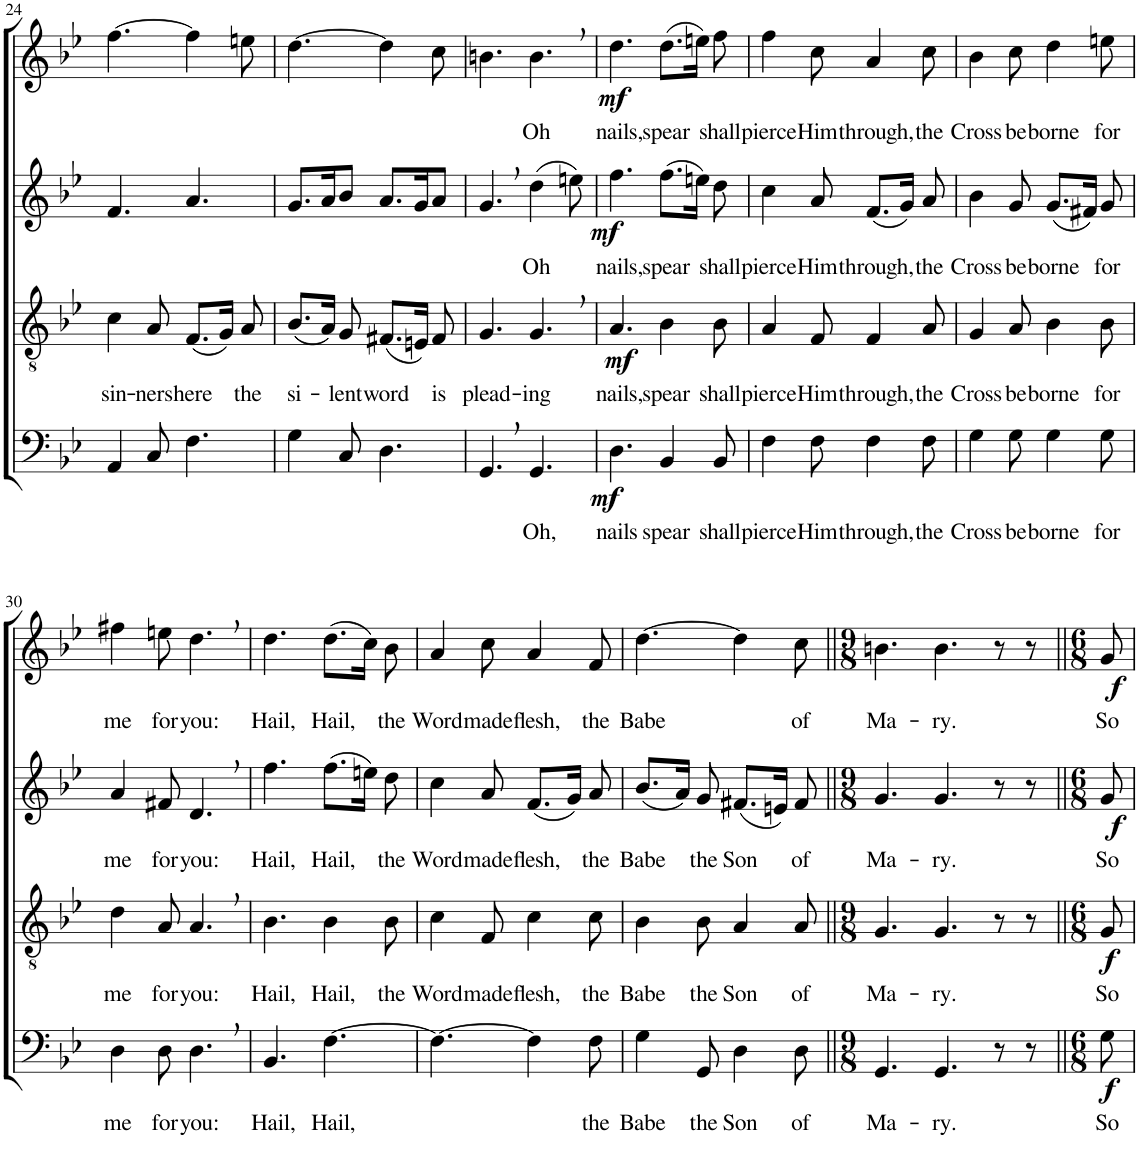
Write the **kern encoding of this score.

**kern	**text	**dynam	**kern	**text	**dynam	**kern	**text	**dynam	**kern	**text	**dynam
*part4	*part4	*part4	*part3	*part3	*part3	*part2	*part2	*part2	*part1	*part1	*part1
*staff4	*staff4	*staff4	*staff3	*staff3	*staff3	*staff2	*staff2	*staff2	*staff1	*staff1	*staff1
*I"Bassi	*	*	*I"Tenori	*	*	*I"Contralti	*	*	*I"Soprani	*	*
!!LO:PB:g=z
*clefF4	*	*	*clefGv2	*	*	*clefG2	*	*	*clefG2	*	*
*	*	*	*	*	*	*	*	*	*Trd1c2	*	*
*k[b-e-]	*	*	*k[b-e-]	*	*	*k[b-e-]	*	*	*k[b-e-]	*	*
*B-:	*	*	*B-:	*	*	*B-:	*	*	*B-:	*	*
*M6/8	*	*	*M6/8	*	*	*M6/8	*	*	*M6/8	*	*
=24	=24	=24	=24	=24	=24	=24	=24	=24	=24	=24	=24
!	!	!	!	!LO:LY:b	!	!	!	!	!	!	!
4AA/	.	.	4c\	sin-	.	4.f/	.	.	[4.ff\	.	.
!	!	!	!	!LO:LY:b	!	!	!	!	!	!	!
8C/	.	.	8A/	-ners	.	.	.	.	.	.	.
!	!	!	!	!LO:LY:b	!	!	!	!	!	!	!
4.F\	.	.	(8.F/L	here	.	4.a/	.	.	4ff\]	.	.
.	.	.	16G/Jk)	.	.	.	.	.	.	.	.
!	!	!	!	!LO:LY:b	!	!	!	!	!	!	!
.	.	.	8A/	the	.	.	.	.	8een\	.	.
=25	=25	=25	=25	=25	=25	=25	=25	=25	=25	=25	=25
!	!	!	!	!LO:LY:b	!	!	!	!	!	!	!
4G\	.	.	(8.B-/L	si-	.	8.g/L	.	.	[4.dd\	.	.
.	.	.	16A/Jk)	.	.	16a/K	.	.	.	.	.
!	!	!	!	!LO:LY:b	!	!	!	!	!	!	!
8C/	.	.	8G/	-lent	.	8b-/J	.	.	.	.	.
!	!	!	!	!LO:LY:b	!	!	!	!	!	!	!
4.D\	.	.	(8.F#X/L	word	.	8.a/L	.	.	4dd\]	.	.
.	.	.	16En/Jk)	.	.	16g/K	.	.	.	.	.
!	!	!	!	!LO:LY:b	!	!	!	!	!	!	!
.	.	.	8F#/	is	.	8a/J	.	.	8cc\	.	.
=26	=26	=26	=26	=26	=26	=26	=26	=26	=26	=26	=26
!	!	!	!	!LO:LY:b	!	!	!	!	!	!	!
4.GG,/	.	.	4.G/	plead-	.	4.g,/	.	.	4.bn\	.	.
!	!LO:LY:b	!	!	!LO:LY:b	!	!	!LO:LY:b	!	!	!LO:LY:b	!
4.GG/	Oh,	.	4.G,/	-ing	.	(4dd\	Oh	.	4.b,\	Oh	.
.	.	.	.	.	.	8een\)	.	.	.	.	.
=27	=27	=27	=27	=27	=27	=27	=27	=27	=27	=27	=27
!	!LO:LY:b	!LO:DY:b	!	!LO:LY:b	!LO:DY:b	!	!LO:LY:b	!LO:DY:b	!	!LO:LY:b	!LO:DY:b
4.D\	nails	mf	4.A/	nails,	mf	4.ff\	nails,	mf	4.dd\	nails,	mf
!	!LO:LY:b	!	!	!LO:LY:b	!	!	!LO:LY:b	!	!	!LO:LY:b	!
4BB-/	spear	.	4B-\	spear	.	(8.ff\L	spear	.	(8.dd\L	spear	.
.	.	.	.	.	.	16een\Jk)	.	.	16een\Jk)	.	.
!	!LO:LY:b	!	!	!LO:LY:b	!	!	!LO:LY:b	!	!	!LO:LY:b	!
8BB-/	shall	.	8B-\	shall	.	8dd\	shall	.	8ff\	shall	.
=28	=28	=28	=28	=28	=28	=28	=28	=28	=28	=28	=28
!	!LO:LY:b	!	!	!LO:LY:b	!	!	!LO:LY:b	!	!	!LO:LY:b	!
4F\	pierce	.	4A/	pierce	.	4cc\	pierce	.	4ff\	pierce	.
!	!LO:LY:b	!	!	!LO:LY:b	!	!	!LO:LY:b	!	!	!LO:LY:b	!
8F\	Him	.	8F/	Him	.	8a/	Him	.	8cc\	Him	.
!	!LO:LY:b	!	!	!LO:LY:b	!	!	!LO:LY:b	!	!	!LO:LY:b	!
4F\	through,	.	4F/	through,	.	(8.f/L	through,	.	4a/	through,	.
.	.	.	.	.	.	16g/Jk)	.	.	.	.	.
!	!LO:LY:b	!	!	!LO:LY:b	!	!	!LO:LY:b	!	!	!LO:LY:b	!
8F\	the	.	8A/	the	.	8a/	the	.	8cc\	the	.
=29	=29	=29	=29	=29	=29	=29	=29	=29	=29	=29	=29
!	!LO:LY:b	!	!	!LO:LY:b	!	!	!LO:LY:b	!	!	!LO:LY:b	!
4G\	Cross	.	4G/	Cross	.	4b-\	Cross	.	4b-\	Cross	.
!	!LO:LY:b	!	!	!LO:LY:b	!	!	!LO:LY:b	!	!	!LO:LY:b	!
8G\	be	.	8A/	be	.	8g/	be	.	8cc\	be	.
!	!LO:LY:b	!	!	!LO:LY:b	!	!	!LO:LY:b	!	!	!LO:LY:b	!
4G\	borne	.	4B-\	borne	.	(8.g/L	borne	.	4dd\	borne	.
.	.	.	.	.	.	16f#X/Jk)	.	.	.	.	.
!	!LO:LY:b	!	!	!LO:LY:b	!	!	!LO:LY:b	!	!	!LO:LY:b	!
8G\	for	.	8B-\	for	.	8g/	for	.	8een\	for	.
!!LO:LB:g=z
=30	=30	=30	=30	=30	=30	=30	=30	=30	=30	=30	=30
!	!LO:LY:b	!	!	!LO:LY:b	!	!	!LO:LY:b	!	!	!LO:LY:b	!
4D\	me	.	4d\	me	.	4a/	me	.	4ff#X\	me	.
!	!LO:LY:b	!	!	!LO:LY:b	!	!	!LO:LY:b	!	!	!LO:LY:b	!
8D\	for	.	8A/	for	.	8f#X/	for	.	8een\	for	.
!	!LO:LY:b	!	!	!LO:LY:b	!	!	!LO:LY:b	!	!	!LO:LY:b	!
4.D,\	you:	.	4.A,/	you:	.	4.d,/	you:	.	4.dd,\	you:	.
=31	=31	=31	=31	=31	=31	=31	=31	=31	=31	=31	=31
!	!LO:LY:b	!	!	!LO:LY:b	!	!	!LO:LY:b	!	!	!LO:LY:b	!
4.BB-/	Hail,	.	4.B-\	Hail,	.	4.ff\	Hail,	.	4.dd\	Hail,	.
!	!LO:LY:b	!	!	!LO:LY:b	!	!	!LO:LY:b	!	!	!LO:LY:b	!
[4.F\	Hail,	.	4B-\	Hail,	.	(8.ff\L	Hail,	.	(8.dd\L	Hail,	.
.	.	.	.	.	.	16een\Jk)	.	.	16cc\Jk)	.	.
!	!	!	!	!LO:LY:b	!	!	!LO:LY:b	!	!	!LO:LY:b	!
.	.	.	8B-\	the	.	8dd\	the	.	8b-\	the	.
=32	=32	=32	=32	=32	=32	=32	=32	=32	=32	=32	=32
!	!	!	!	!LO:LY:b	!	!	!LO:LY:b	!	!	!LO:LY:b	!
4.F\_	.	.	4c\	Word	.	4cc\	Word	.	4a/	Word	.
!	!	!	!	!LO:LY:b	!	!	!LO:LY:b	!	!	!LO:LY:b	!
.	.	.	8F/	made	.	8a/	made	.	8cc\	made	.
!	!	!	!	!LO:LY:b	!	!	!LO:LY:b	!	!	!LO:LY:b	!
4F\]	.	.	4c\	flesh,	.	(8.f/L	flesh,	.	4a/	flesh,	.
.	.	.	.	.	.	16g/Jk)	.	.	.	.	.
!	!LO:LY:b	!	!	!LO:LY:b	!	!	!LO:LY:b	!	!	!LO:LY:b	!
8F\	the	.	8c\	the	.	8a/	the	.	8f/	the	.
=33	=33	=33	=33	=33	=33	=33	=33	=33	=33	=33	=33
!	!LO:LY:b	!	!	!LO:LY:b	!	!	!LO:LY:b	!	!	!LO:LY:b	!
4G\	Babe	.	4B-\	Babe	.	(8.b-/L	Babe	.	[4.dd\	Babe	.
.	.	.	.	.	.	16a/Jk)	.	.	.	.	.
!	!LO:LY:b	!	!	!LO:LY:b	!	!	!LO:LY:b	!	!	!	!
8GG/	the	.	8B-\	the	.	8g/	the	.	.	.	.
!	!LO:LY:b	!	!	!LO:LY:b	!	!	!LO:LY:b	!	!	!	!
4D\	Son	.	4A/	Son	.	(8.f#X/L	Son	.	4dd\]	.	.
.	.	.	.	.	.	16en/Jk)	.	.	.	.	.
!	!LO:LY:b	!	!	!LO:LY:b	!	!	!LO:LY:b	!	!	!LO:LY:b	!
8D\	of	.	8A/	of	.	8f#/	of	.	8cc\	of	.
=34||	=34||	=34||	=34||	=34||	=34||	=34||	=34||	=34||	=34||	=34||	=34||
*M9/8	*	*	*M9/8	*	*	*M9/8	*	*	*M9/8	*	*
!	!LO:LY:b	!	!	!LO:LY:b	!	!	!LO:LY:b	!	!	!LO:LY:b	!
4.GG/	Ma-	.	4.G/	Ma-	.	4.g/	Ma-	.	4.bn\	Ma-	.
!	!LO:LY:b	!	!	!LO:LY:b	!	!	!LO:LY:b	!	!	!LO:LY:b	!
4.GG/	-ry.	.	4.G/	-ry.	.	4.g/	-ry.	.	4.b\	-ry.	.
8r	.	.	8r	.	.	8r	.	.	8r	.	.
8r	.	.	8r	.	.	8r	.	.	8r	.	.
=35||	=35||	=35||	=35||	=35||	=35||	=35||	=35||	=35||	=35||	=35||	=35||
*M6/8	*	*	*M6/8	*	*	*M6/8	*	*	*M6/8	*	*
!	!LO:LY:b	!LO:DY:b	!	!LO:LY:b	!LO:DY:b	!	!LO:LY:b	!LO:DY:b	!	!LO:LY:b	!LO:DY:b
8G\	So	f	8G/	So	f	8g/	So	f	8g/	So	f
=	=	=	=	=	=	=	=	=	=	=	=
*-	*-	*-	*-	*-	*-	*-	*-	*-	*-	*-	*-
